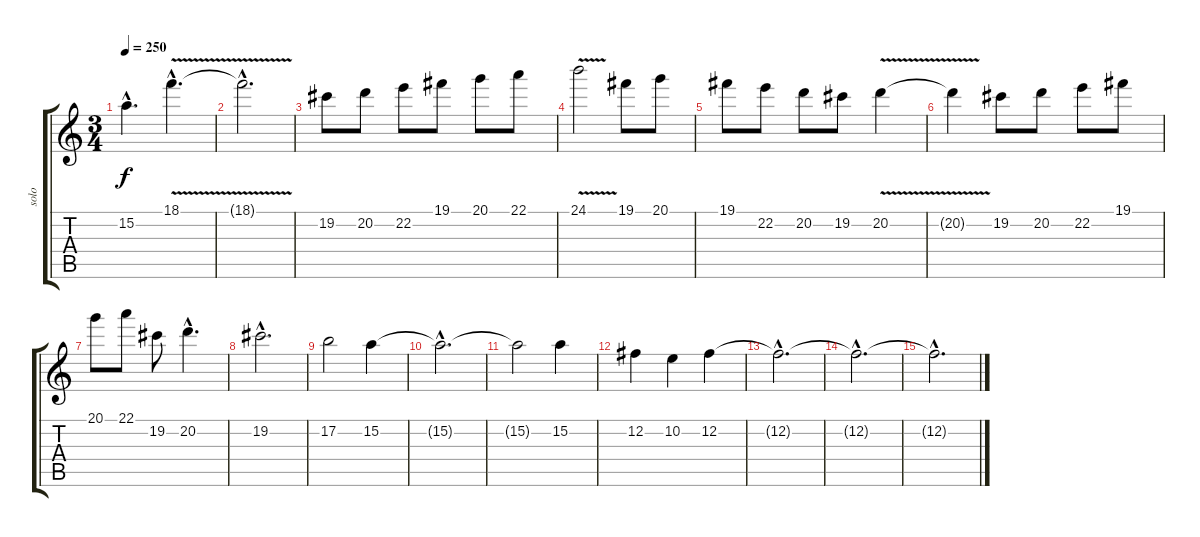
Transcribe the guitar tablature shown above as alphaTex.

\track ("solo" "solo") {instrument distortionguitar}
\staff {score tabs}
\tuning (B3 Gb3 D3 A2 E2 B1) {hide}
\ts (3 4)
\tempo 250
\clef g2
\ks c
15.2{hac t}.4{d dy f} 18.1{v hac}.4{d} |
18.1{hac t}.2{d} |
19.2.8 20.2.8 22.2.8 19.1.8 20.1.8 22.1.8 |
24.1{v}.2 19.1.8 20.1.8 |
19.1.8 22.2.8 20.2.8 19.2.8 20.2{v}.4 |
20.2{t}.4 19.2.8 20.2.8 22.2.8 19.1.8 |
20.1.8 22.1.8 19.2.8 20.2{hac}.4{d} |
19.2{hac}.2{d} |
17.2.2 15.2.4 |
15.2{hac t}.2{d} |
15.2{t}.2 15.2.4 |
12.2.4 10.2.4 12.2.4 |
12.2{hac t}.2{d} |
12.2{hac t}.2{d} |
12.2{hac t}.2{d}
